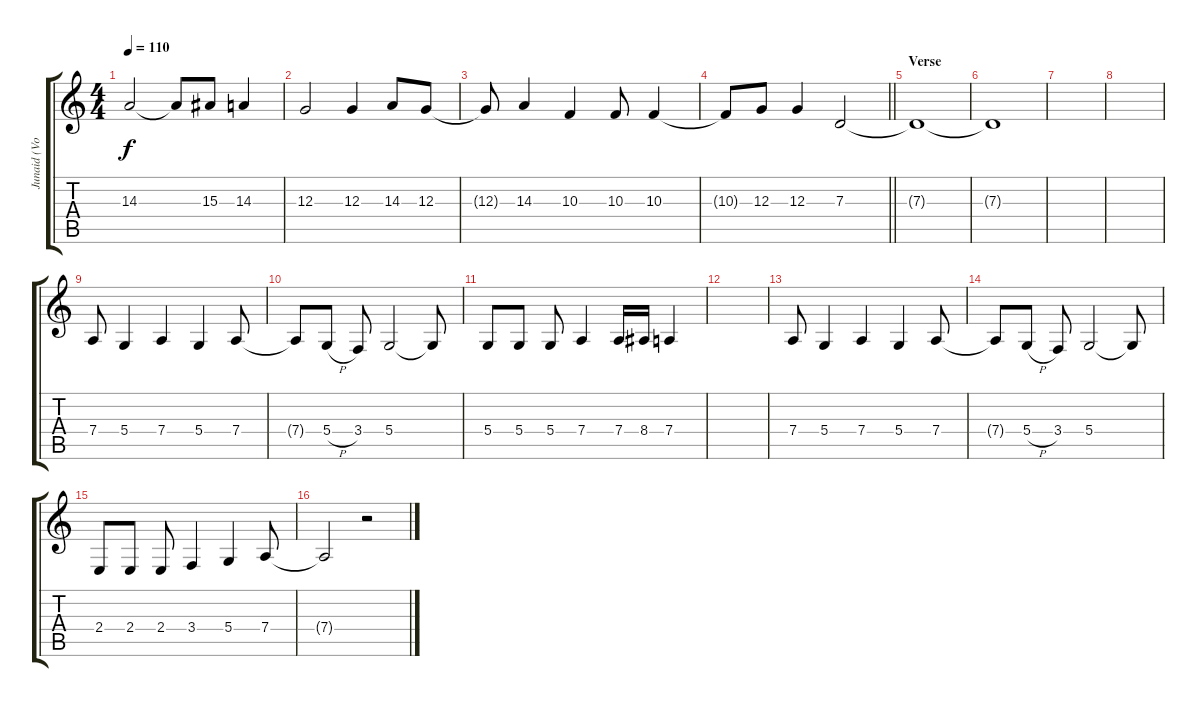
\track ("Junaid (Vocals)" "Junaid (Vo") {instrument acousticgrandpiano}
\staff {score tabs}
\tuning (E4 B3 G3 D3 A2 D2) {hide}
\ts (4 4)
\tempo 110
\clef g2
\ks c
14.3.2{dy f} 14.3{t}.8 15.3.8 14.3.4 |
12.3.2 12.3.4 14.3.8 12.3.8 |
12.3{t}.8 14.3.4 10.3.4 10.3.8 10.3.4 |
\barLineRight lightlight
10.3{t}.8 12.3.8 12.3.4 7.3.2{volume 0 instrument distortionguitar} |
\section ("" "Verse")
7.3{t}.1 |
7.3{t}.1 |
|
|
7.4.8{volume 16 balance 16 instrument acousticgrandpiano} 5.4.4 7.4.4 5.4.4 7.4.8 |
7.4{t}.8 5.4{h}.8 3.4.8 5.4.2 5.4{t}.8 |
5.4.8 5.4.8 5.4.8 7.4.4 7.4.16 8.4.16 7.4.4 |
|
7.4.8 5.4.4 7.4.4 5.4.4 7.4.8 |
7.4{t}.8 5.4{h}.8 3.4.8 5.4.2 5.4{t}.8 |
2.4.8 2.4.8 2.4.8 3.4.4 5.4.4 7.4.8 |
7.4{t}.2 r.2
